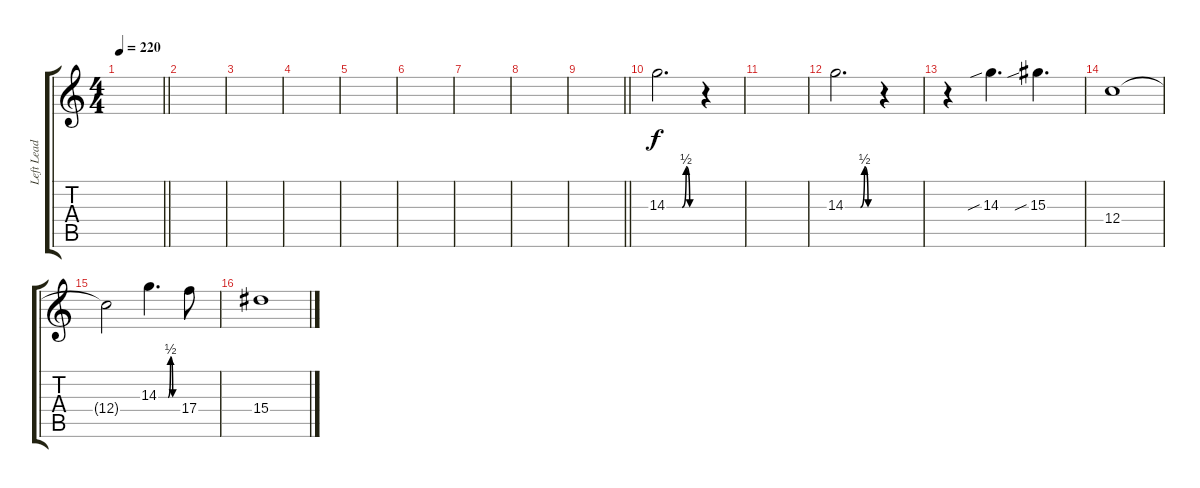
\track ("Left Lead 2" "Left Lead ") {instrument distortionguitar}
\staff {score tabs}
\tuning (D4 A3 F3 C3 G2 C2) {hide}
\ts (4 4)
\tempo 220
\clef g2
\barLineRight lightlight
\ks c
|
\section ("" "")
|
|
|
|
|
|
|
\barLineRight lightlight
|
\section ("" "")
14.3{be (custom 0 0 30 0 38 2 45 0 60 0)}.2{d} r.4 |
|
14.3{be (custom 0 0 30 0 38 2 45 0 60 0)}.2{d} r.4 |
r.4 14.3{sib}.4{d} 15.3{sib}.4{d} |
12.4.1 |
12.4{t}.2 14.3{be (custom 0 0 30 0 38 2 45 0 60 0)}.4{d} 17.4.8 |
15.4.1
